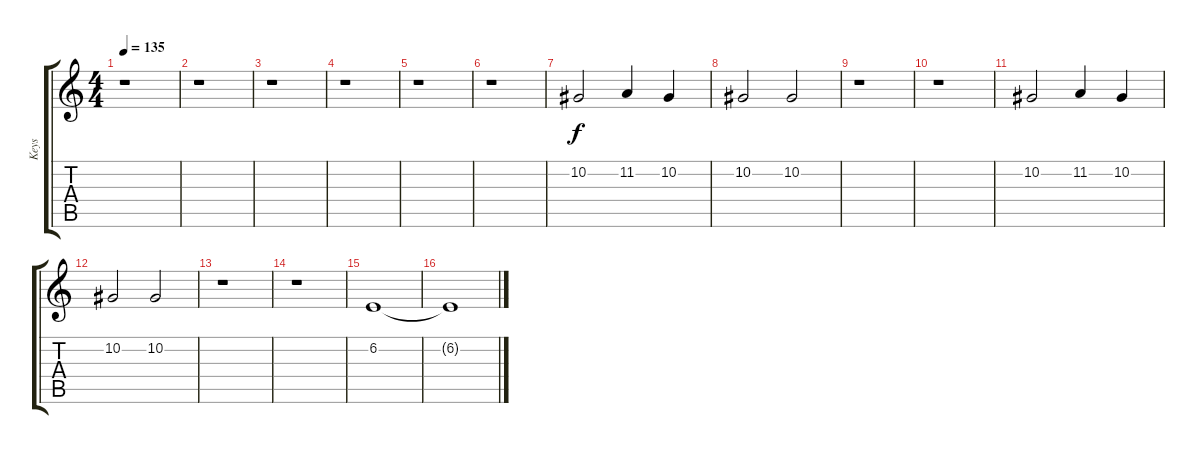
\track ("Keys" "Keys") {instrument lead2sawtooth}
\staff {score tabs}
\tuning (Eb4 Bb3 Gb3 Db3 Ab2 Eb2) {hide}
\ts (4 4)
\tempo 135
\clef g2
\ks c
r.1{dy fff} |
r.1 |
r.1 |
r.1 |
r.1 |
r.1 |
10.2.2{dy f} 11.2.4 10.2.4 |
10.2.2 10.2.2 |
r.1 |
r.1 |
10.2.2 11.2.4 10.2.4 |
10.2.2 10.2.2 |
r.1 |
r.1 |
6.2.1 |
6.2{t}.1
